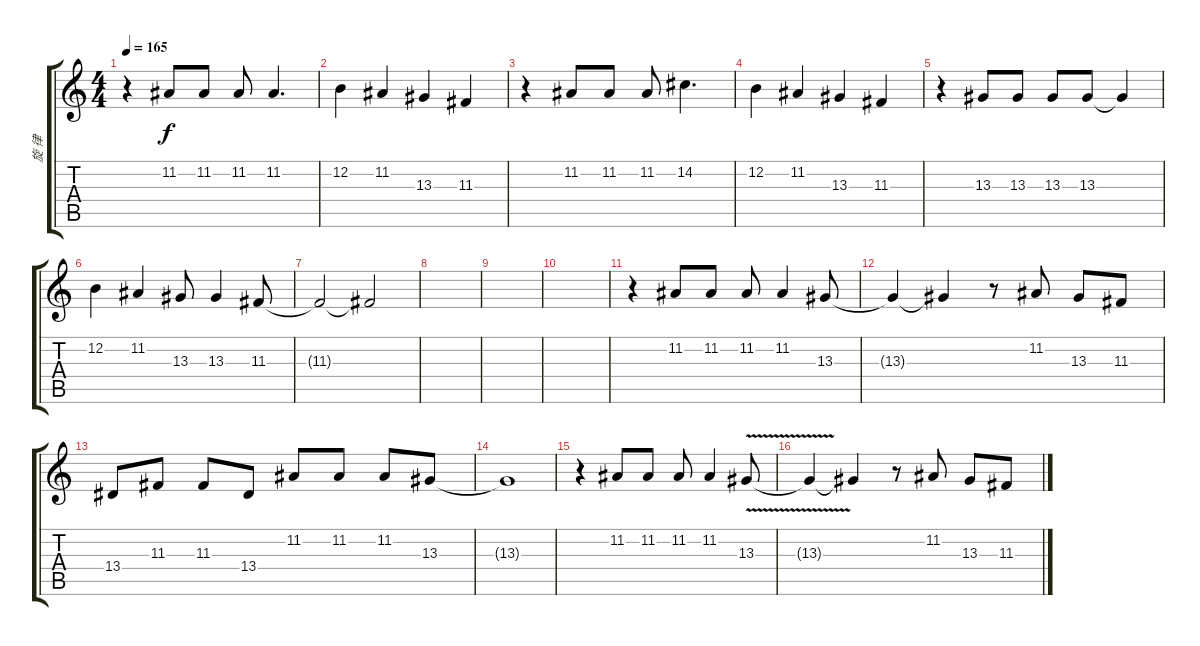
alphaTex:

\track ("旋 律" "旋 律") {instrument accordion}
\staff {score tabs}
\tuning (E4 B3 G3 D3 A2 E2) {hide}
\ts (4 4)
\tempo 165
\clef g2
\ks c
r.4{dy f} 11.2.8 11.2.8 11.2.8 11.2.4{d} |
12.2.4 11.2.4 13.3.4 11.3.4 |
r.4 11.2.8 11.2.8 11.2.8 14.2.4{d} |
12.2.4 11.2.4 13.3.4 11.3.4 |
r.4 13.3.8 13.3.8 13.3.8 13.3.8 13.3{t}.4 |
12.2.4 11.2.4 13.3.8 13.3.4 11.3.8 |
11.3{t}.2 11.3{t}.2 |
|
|
|
r.4 11.2.8 11.2.8 11.2.8 11.2.4 13.3.8 |
13.3{t}.4 13.3{t}.4 r.8 11.2.8 13.3.8 11.3.8 |
13.4.8 11.3.8 11.3.8 13.4.8 11.2.8 11.2.8 11.2.8 13.3.8 |
13.3{t}.1 |
r.4 11.2.8 11.2.8 11.2.8 11.2.4 13.3{v}.8 |
13.3{t}.4 13.3{t}.4 r.8 11.2.8 13.3.8 11.3.8
